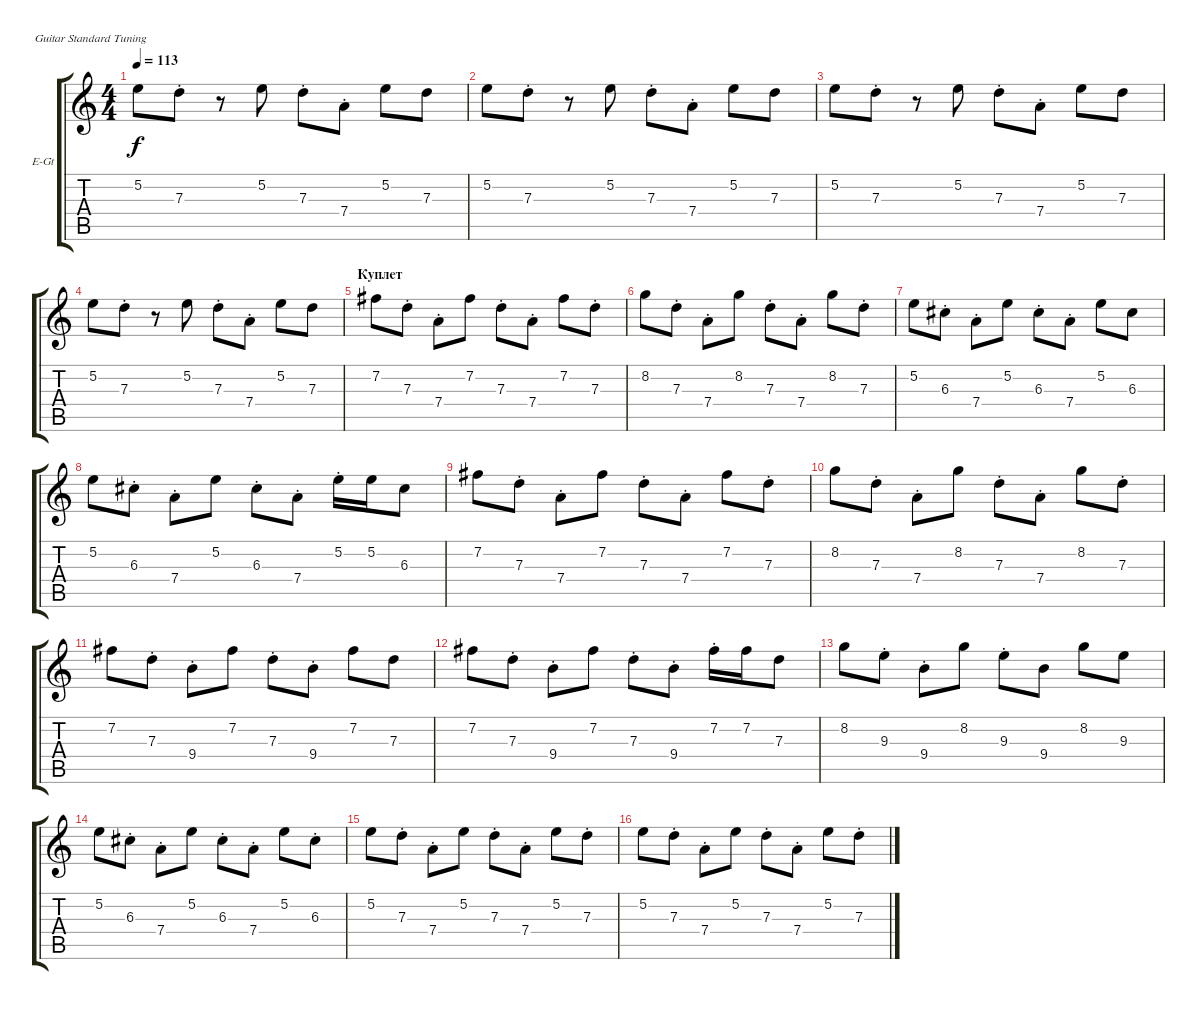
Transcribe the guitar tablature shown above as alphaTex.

\defaultSystemsLayout 4
\bracketExtendMode groupsimilarinstruments
\firstSystemTrackNameOrientation horizontal
\otherSystemsTrackNameOrientation horizontal
\track ("Г. Каспарян " "E-Gt") {instrument electricguitarclean}
\staff {score tabs}
\tuning (E4 B3 G3 D3 A2 E2)
\ts (4 4)
\tempo 113
\clef g2
\ks c
5.2.8{dy f} 7.3{st}.8 r.8 5.2.8 7.3{st}.8 7.4{st}.8 5.2.8 7.3.8 |
5.2.8 7.3{st}.8 r.8 5.2.8 7.3{st}.8 7.4{st}.8 5.2.8 7.3.8 |
5.2.8 7.3{st}.8 r.8 5.2.8 7.3{st}.8 7.4{st}.8 5.2.8 7.3.8 |
5.2.8 7.3{st}.8 r.8 5.2.8 7.3{st}.8 7.4{st}.8 5.2.8 7.3.8 |
\section ("" "Куплет")
7.2.8 7.3{st}.8 7.4{st}.8 7.2.8 7.3{st}.8 7.4{st}.8 7.2.8 7.3{st}.8 |
8.2.8 7.3{st}.8 7.4{st}.8 8.2.8 7.3{st}.8 7.4{st}.8 8.2.8 7.3{st}.8 |
5.2.8 6.3{st}.8 7.4{st}.8 5.2.8 6.3{st}.8 7.4{st}.8 5.2.8 6.3.8 |
5.2.8 6.3{st}.8 7.4{st}.8 5.2.8 6.3{st}.8 7.4{st}.8 5.2{st}.16 5.2.16 6.3.8 |
7.2.8 7.3{st}.8 7.4{st}.8 7.2.8 7.3{st}.8 7.4{st}.8 7.2.8 7.3{st}.8 |
8.2.8 7.3{st}.8 7.4{st}.8 8.2.8 7.3{st}.8 7.4{st}.8 8.2.8 7.3{st}.8 |
7.2.8 7.3{st}.8 9.4{st}.8 7.2.8 7.3{st}.8 9.4{st}.8 7.2.8 7.3.8 |
7.2.8 7.3{st}.8 9.4{st}.8 7.2.8 7.3{st}.8 9.4{st}.8 7.2{st}.16 7.2.16 7.3.8 |
8.2.8 9.3{st}.8 9.4{st}.8 8.2.8 9.3{st}.8 9.4.8 8.2.8 9.3.8 |
5.2.8 6.3{st}.8 7.4{st}.8 5.2.8 6.3{st}.8 7.4{st}.8 5.2.8 6.3{st}.8 |
5.2.8 7.3{st}.8 7.4{st}.8 5.2.8 7.3{st}.8 7.4{st}.8 5.2.8 7.3{st}.8 |
5.2.8 7.3{st}.8 7.4{st}.8 5.2.8 7.3{st}.8 7.4{st}.8 5.2.8 7.3{st}.8
